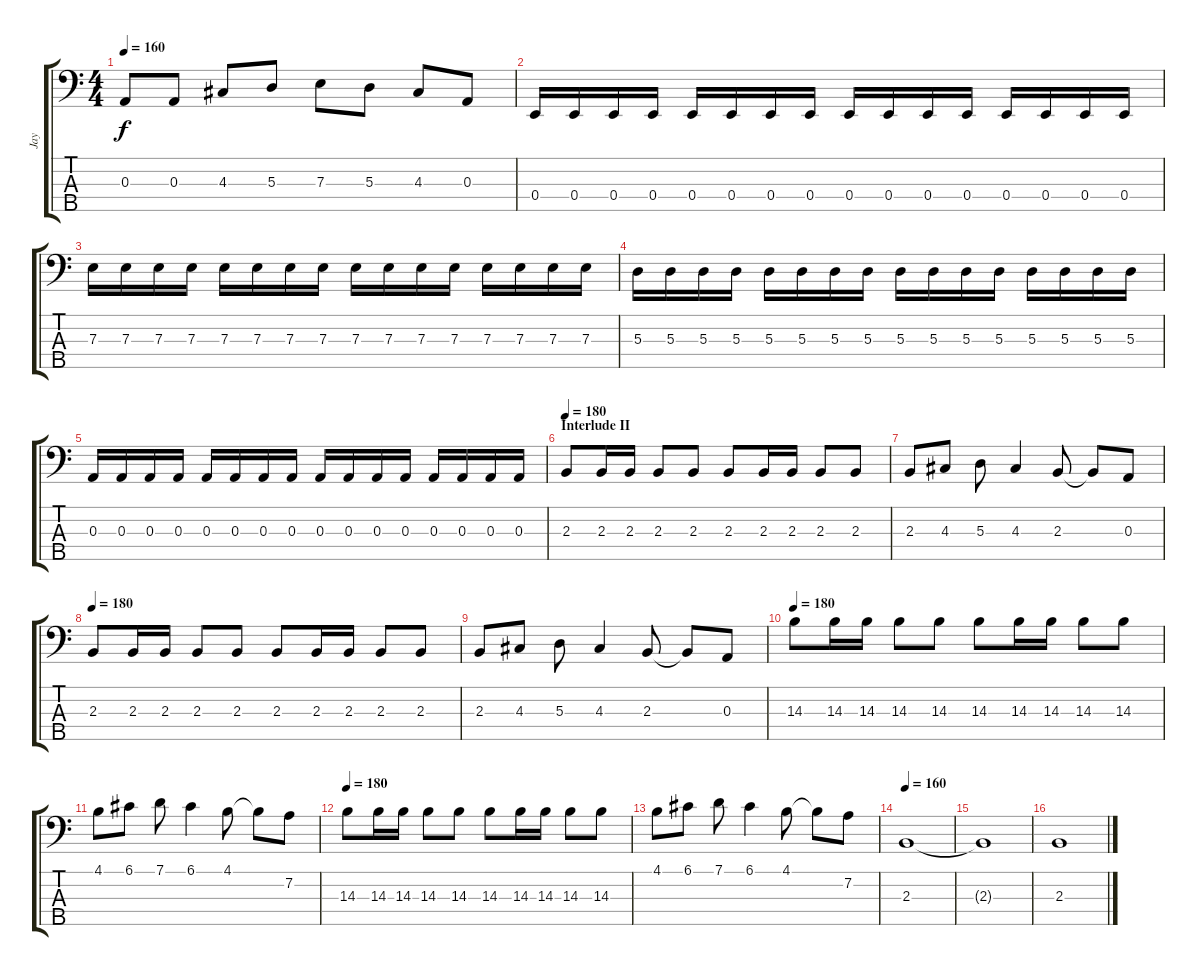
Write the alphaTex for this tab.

\track ("Jay" "Jay") {instrument electricbasspick}
\staff {score tabs}
\tuning (G2 D2 A1 E1 B0) {hide}
\ts (4 4)
\tempo 160
\clef f4
\ks c
0.3.8{dy f} 0.3.8 4.3.8 5.3.8 7.3.8 5.3.8 4.3.8 0.3.8 |
0.4.16 0.4.16 0.4.16 0.4.16 0.4.16 0.4.16 0.4.16 0.4.16 0.4.16 0.4.16 0.4.16 0.4.16 0.4.16 0.4.16 0.4.16 0.4.16 |
7.3.16 7.3.16 7.3.16 7.3.16 7.3.16 7.3.16 7.3.16 7.3.16 7.3.16 7.3.16 7.3.16 7.3.16 7.3.16 7.3.16 7.3.16 7.3.16 |
5.3.16 5.3.16 5.3.16 5.3.16 5.3.16 5.3.16 5.3.16 5.3.16 5.3.16 5.3.16 5.3.16 5.3.16 5.3.16 5.3.16 5.3.16 5.3.16 |
0.3.16 0.3.16 0.3.16 0.3.16 0.3.16 0.3.16 0.3.16 0.3.16 0.3.16 0.3.16 0.3.16 0.3.16 0.3.16 0.3.16 0.3.16 0.3.16 |
\section ("" "Interlude II")
\tempo 180
2.3.8 2.3.16 2.3.16 2.3.8 2.3.8 2.3.8 2.3.16 2.3.16 2.3.8 2.3.8 |
2.3.8 4.3.8 5.3.8 4.3.4 2.3.8 2.3{t}.8 0.3.8 |
\tempo 180
2.3.8 2.3.16 2.3.16 2.3.8 2.3.8 2.3.8 2.3.16 2.3.16 2.3.8 2.3.8 |
2.3.8 4.3.8 5.3.8 4.3.4 2.3.8 2.3{t}.8 0.3.8 |
\tempo 180
14.3.8 14.3.16 14.3.16 14.3.8 14.3.8 14.3.8 14.3.16 14.3.16 14.3.8 14.3.8 |
4.1.8 6.1.8 7.1.8 6.1.4 4.1.8 4.1{t}.8 7.2.8 |
\tempo 180
14.3.8 14.3.16 14.3.16 14.3.8 14.3.8 14.3.8 14.3.16 14.3.16 14.3.8 14.3.8 |
4.1.8 6.1.8 7.1.8 6.1.4 4.1.8 4.1{t}.8 7.2.8 |
\tempo 160
2.3.1 |
2.3{t}.1 |
2.3.1
